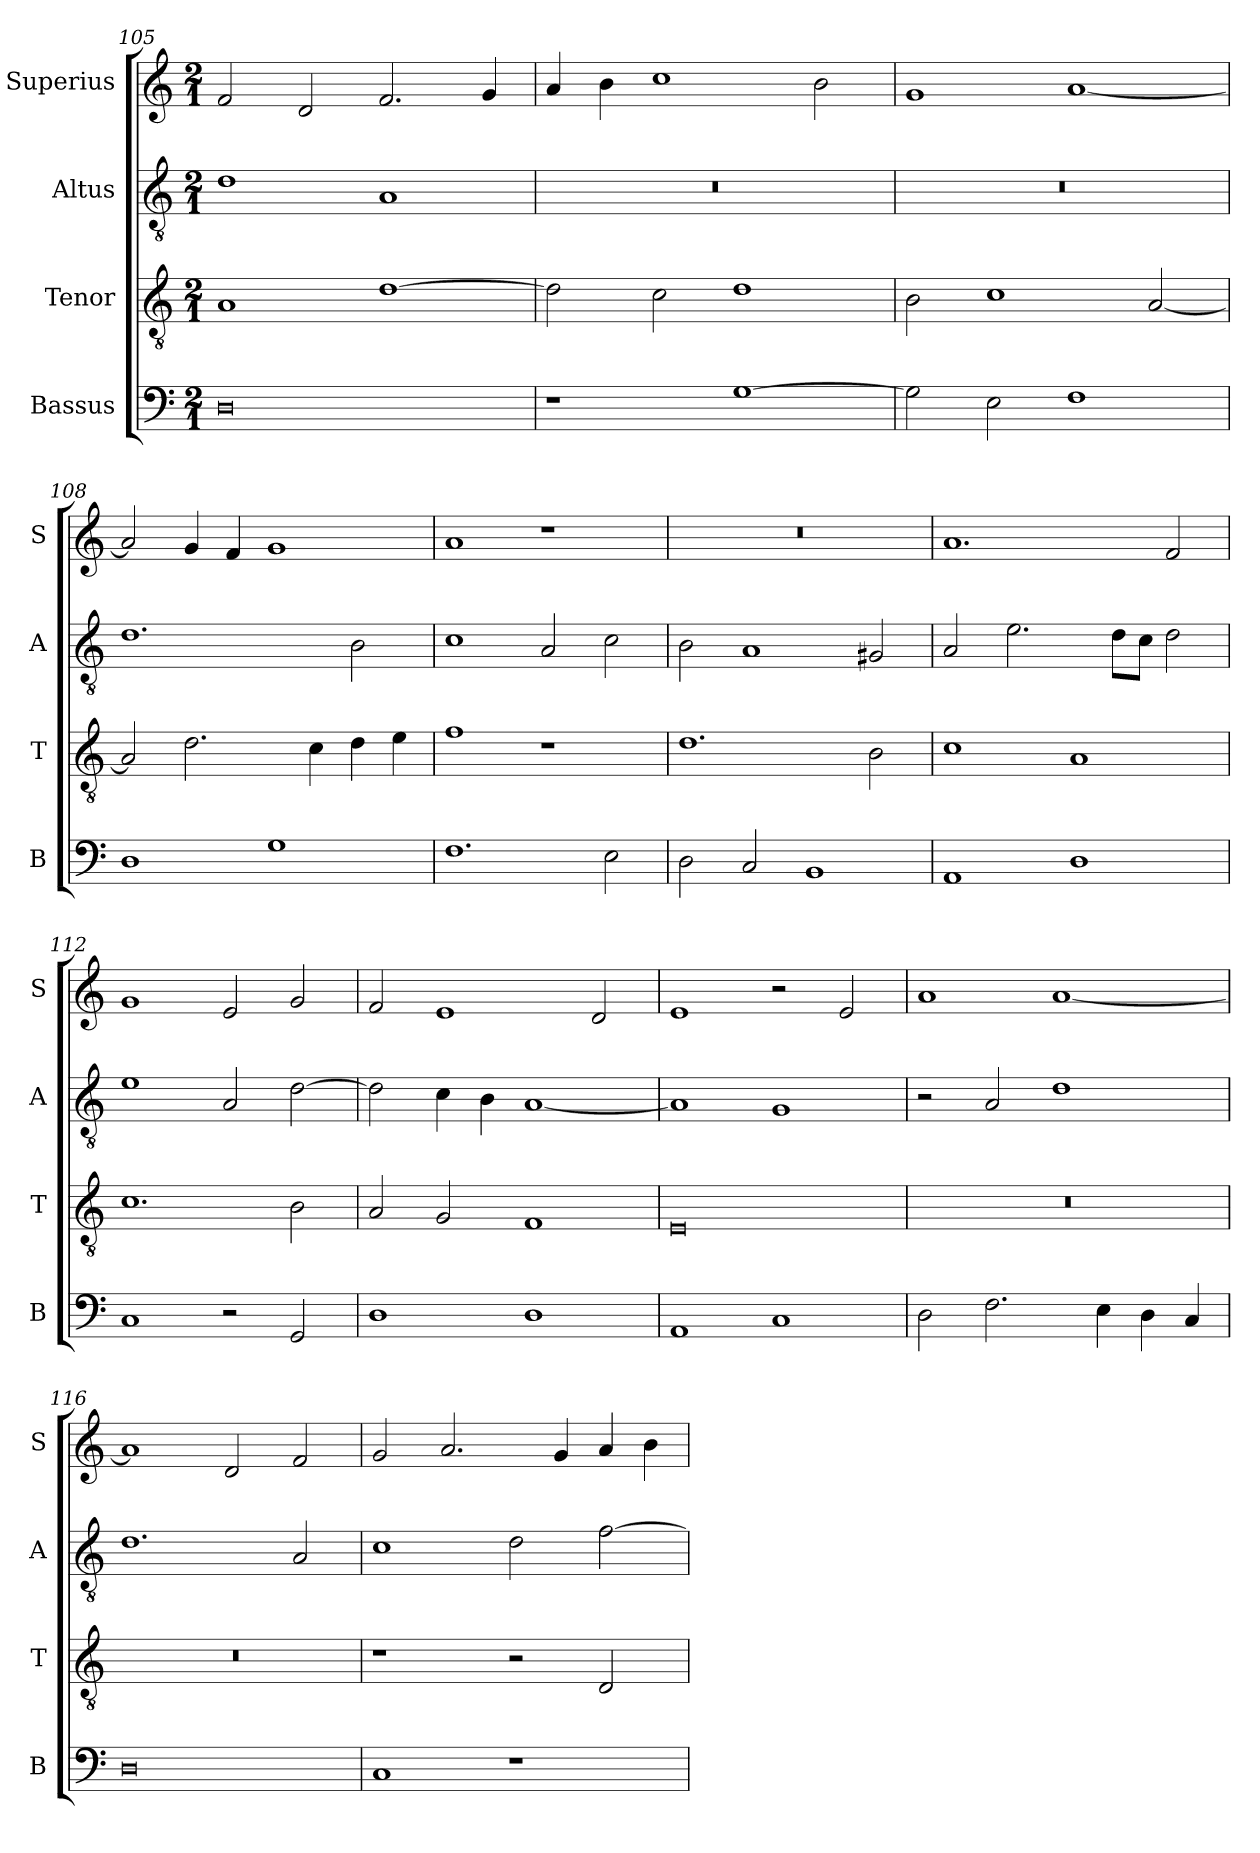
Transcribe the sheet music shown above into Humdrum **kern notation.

**kern	**kern	**kern	**kern
*part4	*part3	*part2	*part1
*staff4	*staff3	*staff2	*staff1
*I"Bassus	*I"Tenor	*I"Altus	*I"Superius
*I'B	*I'T	*I'A	*I'S
*clefF4	*clefGv2	*clefGv2	*clefG2
*k[]	*k[]	*k[]	*k[]
*C:	*C:	*C:	*C:
*M2/1	*M2/1	*M2/1	*M2/1
=105	=105	=105	=105
0D	1A	1d	2f
.	.	.	2d
.	[1d	1A	2.f
.	.	.	4g
=106	=106	=106	=106
1r	2d]	0r	4a
.	.	.	4b
.	2c	.	1cc
[1G	1d	.	.
.	.	.	2b
=107	=107	=107	=107
2G]	2B	0r	1g
2E	1c	.	.
1F	.	.	[1a
.	[2A	.	.
=108	=108	=108	=108
1D	2A]	1.d	2a]
.	2.d	.	4g
.	.	.	4f
1G	.	.	1g
.	4c	.	.
.	4d	2B	.
.	4e	.	.
=109	=109	=109	=109
1.F	1f	1c	1a
.	1r	2A	1r
2E	.	2c	.
=110	=110	=110	=110
2D	1.d	2B	0r
2C	.	1A	.
1BB	.	.	.
.	2B	2G#X	.
=111	=111	=111	=111
1AA	1c	2A	1.a
.	.	2.e	.
1D	1A	.	.
.	.	8dL	.
.	.	8cJ	.
.	.	2d	2f
=112	=112	=112	=112
1C	1.c	1e	1g
2r	.	2A	2e
2GG	2B	[2d	2g
=113	=113	=113	=113
1D	2A	2d]	2f
.	2G	4c	1e
.	.	4B	.
1D	1F	[1A	.
.	.	.	2d
=114	=114	=114	=114
1AA	0E	1A]	1e
1C	.	1G	2r
.	.	.	2e
=115	=115	=115	=115
2D	0r	2r	1a
2.F	.	2A	.
.	.	1d	[1a
4E	.	.	.
4D	.	.	.
4C	.	.	.
=116	=116	=116	=116
0D	0r	1.d	1a]
.	.	.	2d
.	.	2A	2f
=117	=117	=117	=117
1C	1r	1c	2g
.	.	.	2.a
1r	2r	2d	.
.	.	.	4g
.	2D	[2f	4a
.	.	.	4b
=	=	=	=
*-	*-	*-	*-
